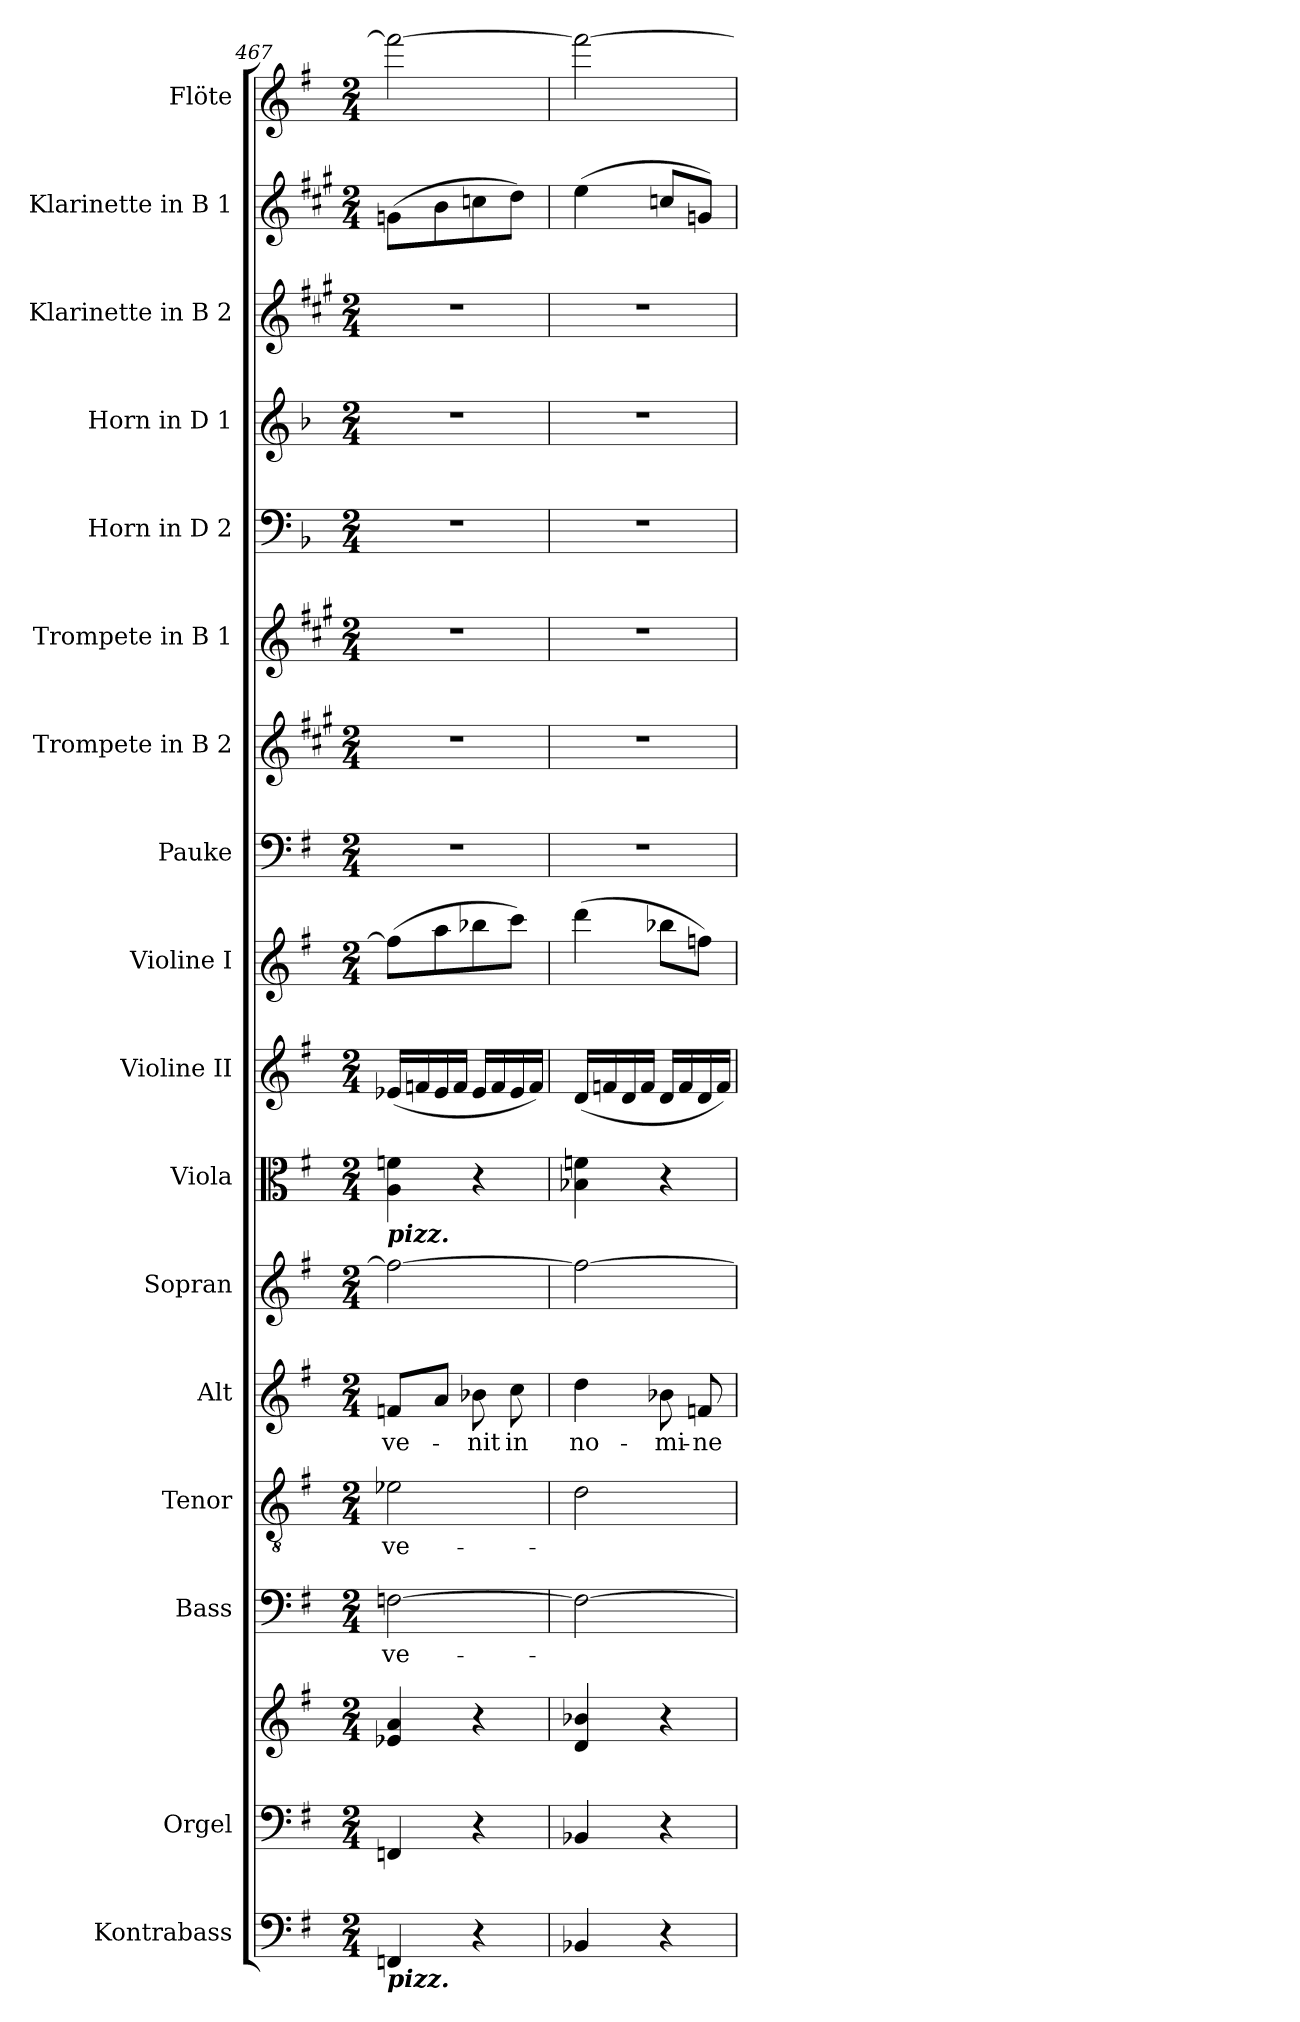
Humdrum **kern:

**kern	**kern	**kern	**kern	**text	**kern	**text	**kern	**text	**kern	**kern	**kern	**kern	**kern	**kern	**kern	**kern	**kern	**kern	**kern	**kern
*part17	*part16	*part16	*part15	*part15	*part14	*part14	*part13	*part13	*part12	*part11	*part10	*part9	*part8	*part7	*part6	*part5	*part4	*part3	*part2	*part1
*staff18	*staff17	*staff16	*staff15	*staff15	*staff14	*staff14	*staff13	*staff13	*staff12	*staff11	*staff10	*staff9	*staff8	*staff7	*staff6	*staff5	*staff4	*staff3	*staff2	*staff1
*I"Kontrabass	*I"Orgel	*	*I"Bass	*	*I"Tenor	*	*I"Alt	*	*I"Sopran	*I"Viola	*I"Violine II	*I"Violine I	*I"Pauke	*I"Trompete in B 2	*I"Trompete in B 1	*I"Horn in D 2	*I"Horn in D 1	*I"Klarinette in B 2	*I"Klarinette in B 1	*I"Flöte
*I'Kb.	*I'Org.	*	*I'B	*	*I'T	*	*I'A	*	*I'S	*I'Vla.	*I'Vl. II	*I'Vl. I	*I'Pk.	*I'Trp. 2	*I'Trp. 1	*I'Hrn. 2	*I'Hrn. 1	*I'Kl. 2	*I'Kl. 1	*I'Fl.
*clefF4	*clefF4	*clefG2	*clefF4	*	*clefGv2	*	*clefG2	*	*clefG2	*clefC3	*clefG2	*clefG2	*clefF4	*clefG2	*clefG2	*clefF4	*clefG2	*clefG2	*clefG2	*clefG2
*ITrd7c12	*	*	*	*	*	*	*	*	*	*	*	*	*	*ITrd1c2	*ITrd1c2	*ITrd-1c-2	*ITrd-1c-2	*ITrd1c2	*ITrd1c2	*
*k[f#]	*k[f#]	*k[f#]	*k[f#]	*	*k[f#]	*	*k[f#]	*	*k[f#]	*k[f#]	*k[f#]	*k[f#]	*k[f#]	*k[f#]	*k[f#]	*k[f#]	*k[f#]	*k[f#]	*k[f#]	*k[f#]
*G:	*G:	*G:	*G:	*	*G:	*	*G:	*	*G:	*G:	*G:	*G:	*G:	*G:	*G:	*G:	*G:	*G:	*G:	*G:
*M2/4	*M2/4	*M2/4	*M2/4	*	*M2/4	*	*M2/4	*	*M2/4	*M2/4	*M2/4	*M2/4	*M2/4	*M2/4	*M2/4	*M2/4	*M2/4	*M2/4	*M2/4	*M2/4
=467	=467	=467	=467	=467	=467	=467	=467	=467	=467	=467	=467	=467	=467	=467	=467	=467	=467	=467	=467	=467
!	!	!	!	!	!	!	!	!	!	!LO:TX:b:Bi:t=pizz.	!	!	!	!	!	!	!	!	!	!
!LO:TX:b:Bi:t=pizz.	!	!	!	!	!	!	!	!	!	!	!	!	!	!	!	!	!	!	!	!
!	!	!	!	!LO:LY:b	!	!LO:LY:b	!	!LO:LY:b	!	!	!	!	!	!	!	!	!	!	!	!
4FFFn/	4FFn/	4e-X/ 4a/	[2Fn\	ve-	2e-X\	ve-	8fn/L	ve-	2ff\_	4A\ 4fn\	(<16e-X/LL	(>8ff\L]	2r	2r	2r	2r	2r	2r	(>8fn\L	2fff\_
.	.	.	.	.	.	.	.	.	.	.	16fn/	.	.	.	.	.	.	.	.	.
.	.	.	.	.	.	.	8a/J	.	.	.	16e-/	8aa\	.	.	.	.	.	.	8a\	.
.	.	.	.	.	.	.	.	.	.	.	16f/JJ	.	.	.	.	.	.	.	.	.
!	!	!	!	!	!	!	!	!LO:LY:b	!	!	!	!	!	!	!	!	!	!	!	!
4r	4r	4r	.	.	.	.	8b-X\	-nit	.	4r	16e-/LL	8bb-X\	.	.	.	.	.	.	8b-X\	.
.	.	.	.	.	.	.	.	.	.	.	16f/	.	.	.	.	.	.	.	.	.
!	!	!	!	!	!	!	!	!LO:LY:b	!	!	!	!	!	!	!	!	!	!	!	!
.	.	.	.	.	.	.	8cc\	in	.	.	16e-/	8ccc\J)	.	.	.	.	.	.	8cc\J)	.
.	.	.	.	.	.	.	.	.	.	.	16f/JJ)	.	.	.	.	.	.	.	.	.
=468	=468	=468	=468	=468	=468	=468	=468	=468	=468	=468	=468	=468	=468	=468	=468	=468	=468	=468	=468	=468
!	!	!	!	!	!	!	!	!LO:LY:b	!	!	!	!	!	!	!	!	!	!	!	!
4BBB-X/	4BB-X/	4d/ 4b-X/	2F\_	.	2d\	.	4dd\	no-	2ff\_	4B-X\ 4fn\	(<16d/LL	(>4ddd\	2r	2r	2r	2r	2r	2r	(<4dd\	2fff\_
.	.	.	.	.	.	.	.	.	.	.	16fn/	.	.	.	.	.	.	.	.	.
.	.	.	.	.	.	.	.	.	.	.	16d/	.	.	.	.	.	.	.	.	.
.	.	.	.	.	.	.	.	.	.	.	16f/JJ	.	.	.	.	.	.	.	.	.
!	!	!	!	!	!	!	!	!LO:LY:b	!	!	!	!	!	!	!	!	!	!	!	!
4r	4r	4r	.	.	.	.	8b-X\	-mi-	.	4r	16d/LL	8bb-X\L	.	.	.	.	.	.	8b-X/L	.
.	.	.	.	.	.	.	.	.	.	.	16f/	.	.	.	.	.	.	.	.	.
!	!	!	!	!	!	!	!	!LO:LY:b	!	!	!	!	!	!	!	!	!	!	!	!
.	.	.	.	.	.	.	8fn/	-ne	.	.	16d/	8ffn\J)	.	.	.	.	.	.	8fn/J)	.
.	.	.	.	.	.	.	.	.	.	.	16f/JJ)	.	.	.	.	.	.	.	.	.
=	=	=	=	=	=	=	=	=	=	=	=	=	=	=	=	=	=	=	=	=
*-	*-	*-	*-	*-	*-	*-	*-	*-	*-	*-	*-	*-	*-	*-	*-	*-	*-	*-	*-	*-
